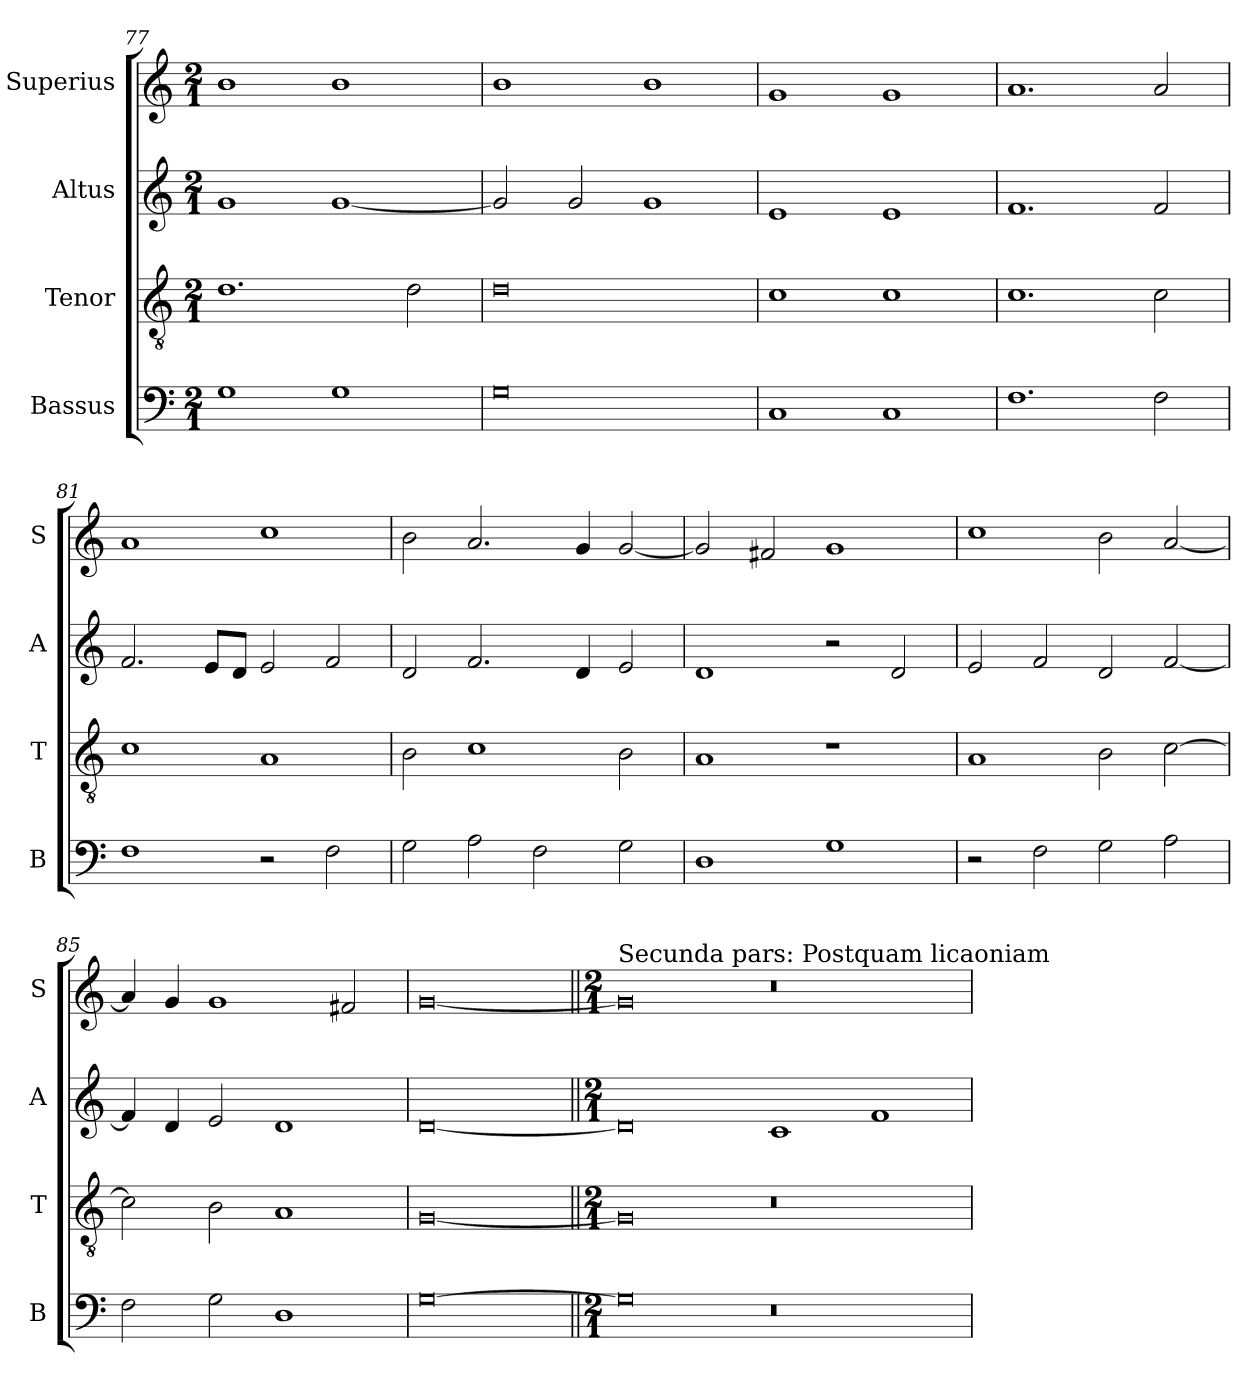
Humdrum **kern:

**kern	**kern	**kern	**kern
*part4	*part3	*part2	*part1
*staff4	*staff3	*staff2	*staff1
*I"Bassus	*I"Tenor	*I"Altus	*I"Superius
*I'B	*I'T	*I'A	*I'S
*clefF4	*clefGv2	*clefG2	*clefG2
*k[]	*k[]	*k[]	*k[]
*C:	*C:	*C:	*C:
*M2/1	*M2/1	*M2/1	*M2/1
=77	=77	=77	=77
1G	1.d	1g	1b
1G	.	[1g	1b
.	2d	.	.
=78	=78	=78	=78
0G	0d	2g]	1b
.	.	2g	.
.	.	1g	1b
=79	=79	=79	=79
1C	1c	1e	1g
1C	1c	1e	1g
=80	=80	=80	=80
1.F	1.c	1.f	1.a
2F	2c	2f	2a
=81	=81	=81	=81
1F	1c	2.f	1a
.	.	8eL	.
.	.	8dJ	.
2r	1A	2e	1cc
2F	.	2f	.
=82	=82	=82	=82
2G	2B	2d	2b
2A	1c	2.f	2.a
2F	.	.	.
.	.	4d	4g
2G	2B	2e	[2g
=83	=83	=83	=83
1D	1A	1d	2g]
.	.	.	2f#X
1G	1r	2r	1g
.	.	2d	.
=84	=84	=84	=84
2r	1A	2e	1cc
2F	.	2f	.
2G	2B	2d	2b
2A	[2c	[2f	[2a
=85	=85	=85	=85
2F	2c]	4f]	4a]
.	.	4d	4g
2G	2B	2e	1g
1D	1A	1d	.
.	.	.	2f#X
=86	=86	=86	=86
[0G	[0G	[0d	[0g
=87||	=87||	=87||	=87||
*M2/1	*M2/1	*M2/1	*M2/1
!	!	!	!LO:TX:a:t=Secunda pars&colon; Postquam licaoniam
0G]	0G]	0d]	0g]
0r	0r	1c	0r
.	.	1f	.
=	=	=	=
*-	*-	*-	*-
